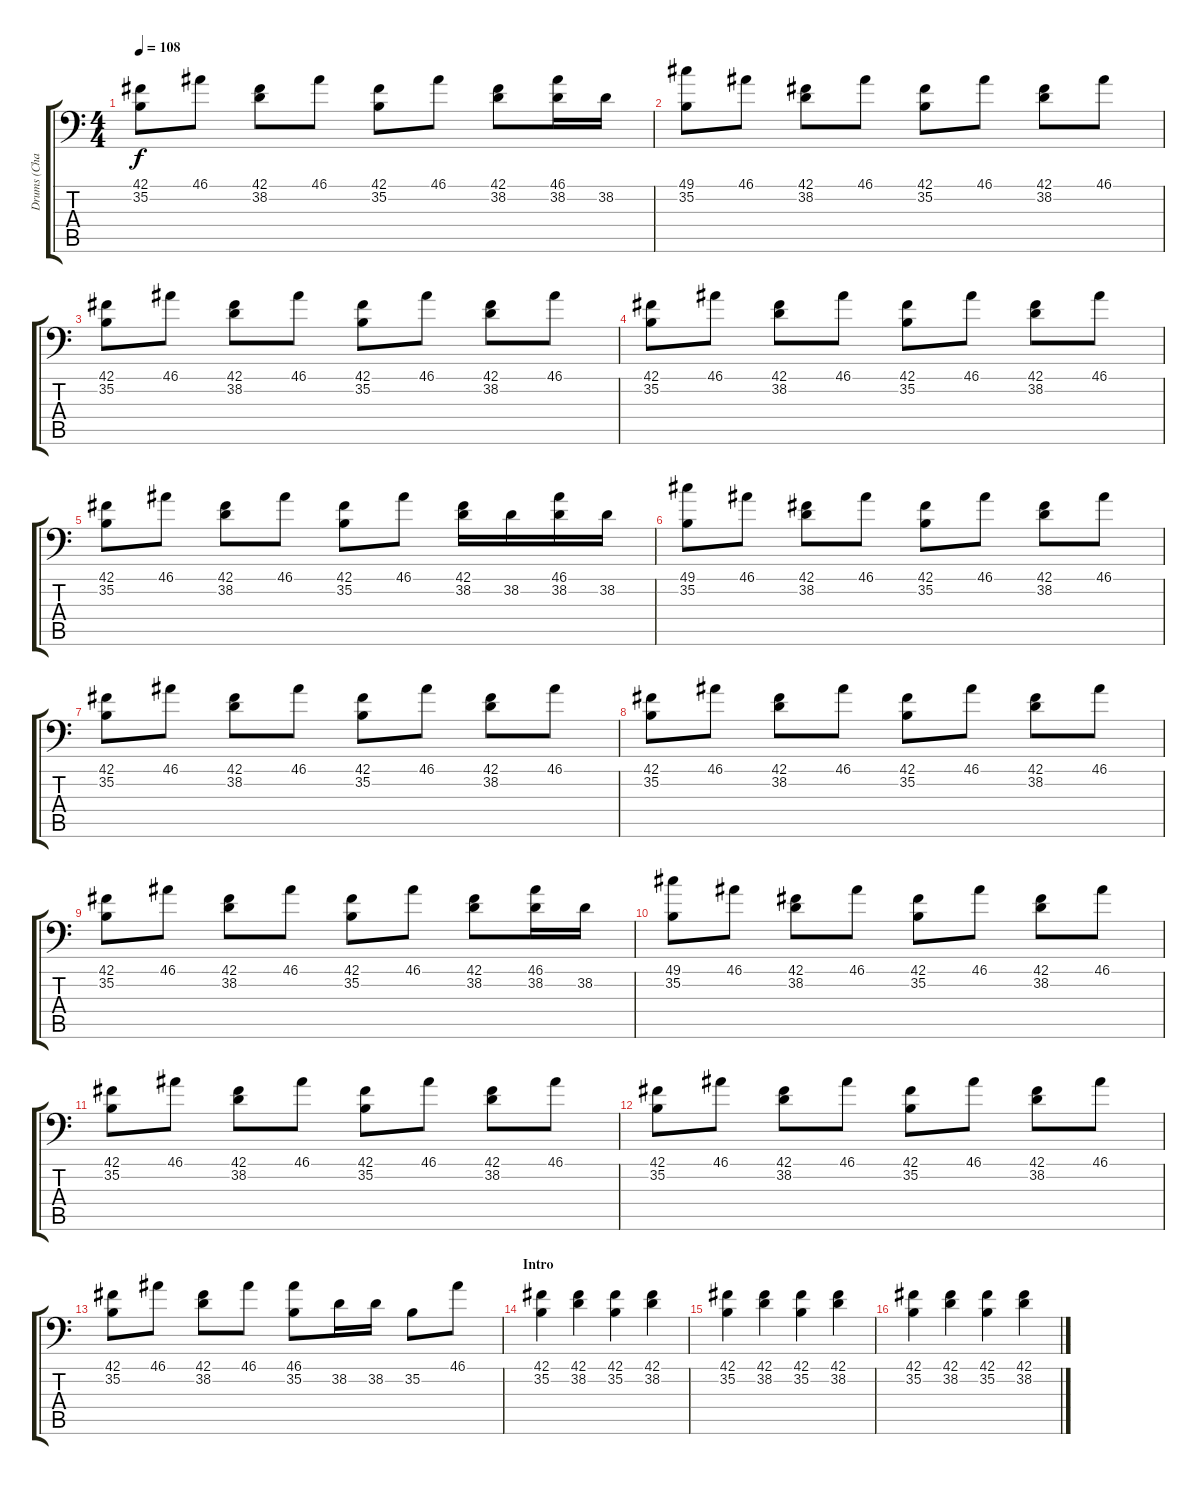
\track ("Drums (Chad Smith)" "Drums (Cha") {instrument acousticgrandpiano}
\staff {score tabs}
\tuning (C-1 C-1 C-1 C-1 C-1 C-1) {hide}
\ts (4 4)
\tempo 108
\clef f4
\ks c
(42.1 35.2).8{dy f} 46.1.8 (42.1 38.2).8 46.1.8 (42.1 35.2).8 46.1.8 (42.1 38.2).8 (46.1 38.2).16 38.2.16 |
(49.1 35.2).8 46.1.8 (42.1 38.2).8 46.1.8 (42.1 35.2).8 46.1.8 (42.1 38.2).8 46.1.8 |
(42.1 35.2).8 46.1.8 (42.1 38.2).8 46.1.8 (42.1 35.2).8 46.1.8 (42.1 38.2).8 46.1.8 |
(42.1 35.2).8 46.1.8 (42.1 38.2).8 46.1.8 (42.1 35.2).8 46.1.8 (42.1 38.2).8 46.1.8 |
(42.1 35.2).8 46.1.8 (42.1 38.2).8 46.1.8 (42.1 35.2).8 46.1.8 (42.1 38.2).16 38.2.16 (46.1 38.2).16 38.2.16 |
(49.1 35.2).8 46.1.8 (42.1 38.2).8 46.1.8 (42.1 35.2).8 46.1.8 (42.1 38.2).8 46.1.8 |
(42.1 35.2).8 46.1.8 (42.1 38.2).8 46.1.8 (42.1 35.2).8 46.1.8 (42.1 38.2).8 46.1.8 |
(42.1 35.2).8 46.1.8 (42.1 38.2).8 46.1.8 (42.1 35.2).8 46.1.8 (42.1 38.2).8 46.1.8 |
(42.1 35.2).8 46.1.8 (42.1 38.2).8 46.1.8 (42.1 35.2).8 46.1.8 (42.1 38.2).8 (46.1 38.2).16 38.2.16 |
(49.1 35.2).8 46.1.8 (42.1 38.2).8 46.1.8 (42.1 35.2).8 46.1.8 (42.1 38.2).8 46.1.8 |
(42.1 35.2).8 46.1.8 (42.1 38.2).8 46.1.8 (42.1 35.2).8 46.1.8 (42.1 38.2).8 46.1.8 |
(42.1 35.2).8 46.1.8 (42.1 38.2).8 46.1.8 (42.1 35.2).8 46.1.8 (42.1 38.2).8 46.1.8 |
(42.1 35.2).8 46.1.8 (42.1 38.2).8 46.1.8 (46.1 35.2).8 38.2.16 38.2.16 35.2.8 46.1.8 |
\section ("" "Intro")
(42.1 35.2).4 (42.1 38.2).4 (42.1 35.2).4 (42.1 38.2).4 |
(42.1 35.2).4 (42.1 38.2).4 (42.1 35.2).4 (42.1 38.2).4 |
(42.1 35.2).4 (42.1 38.2).4 (42.1 35.2).4 (42.1 38.2).4
